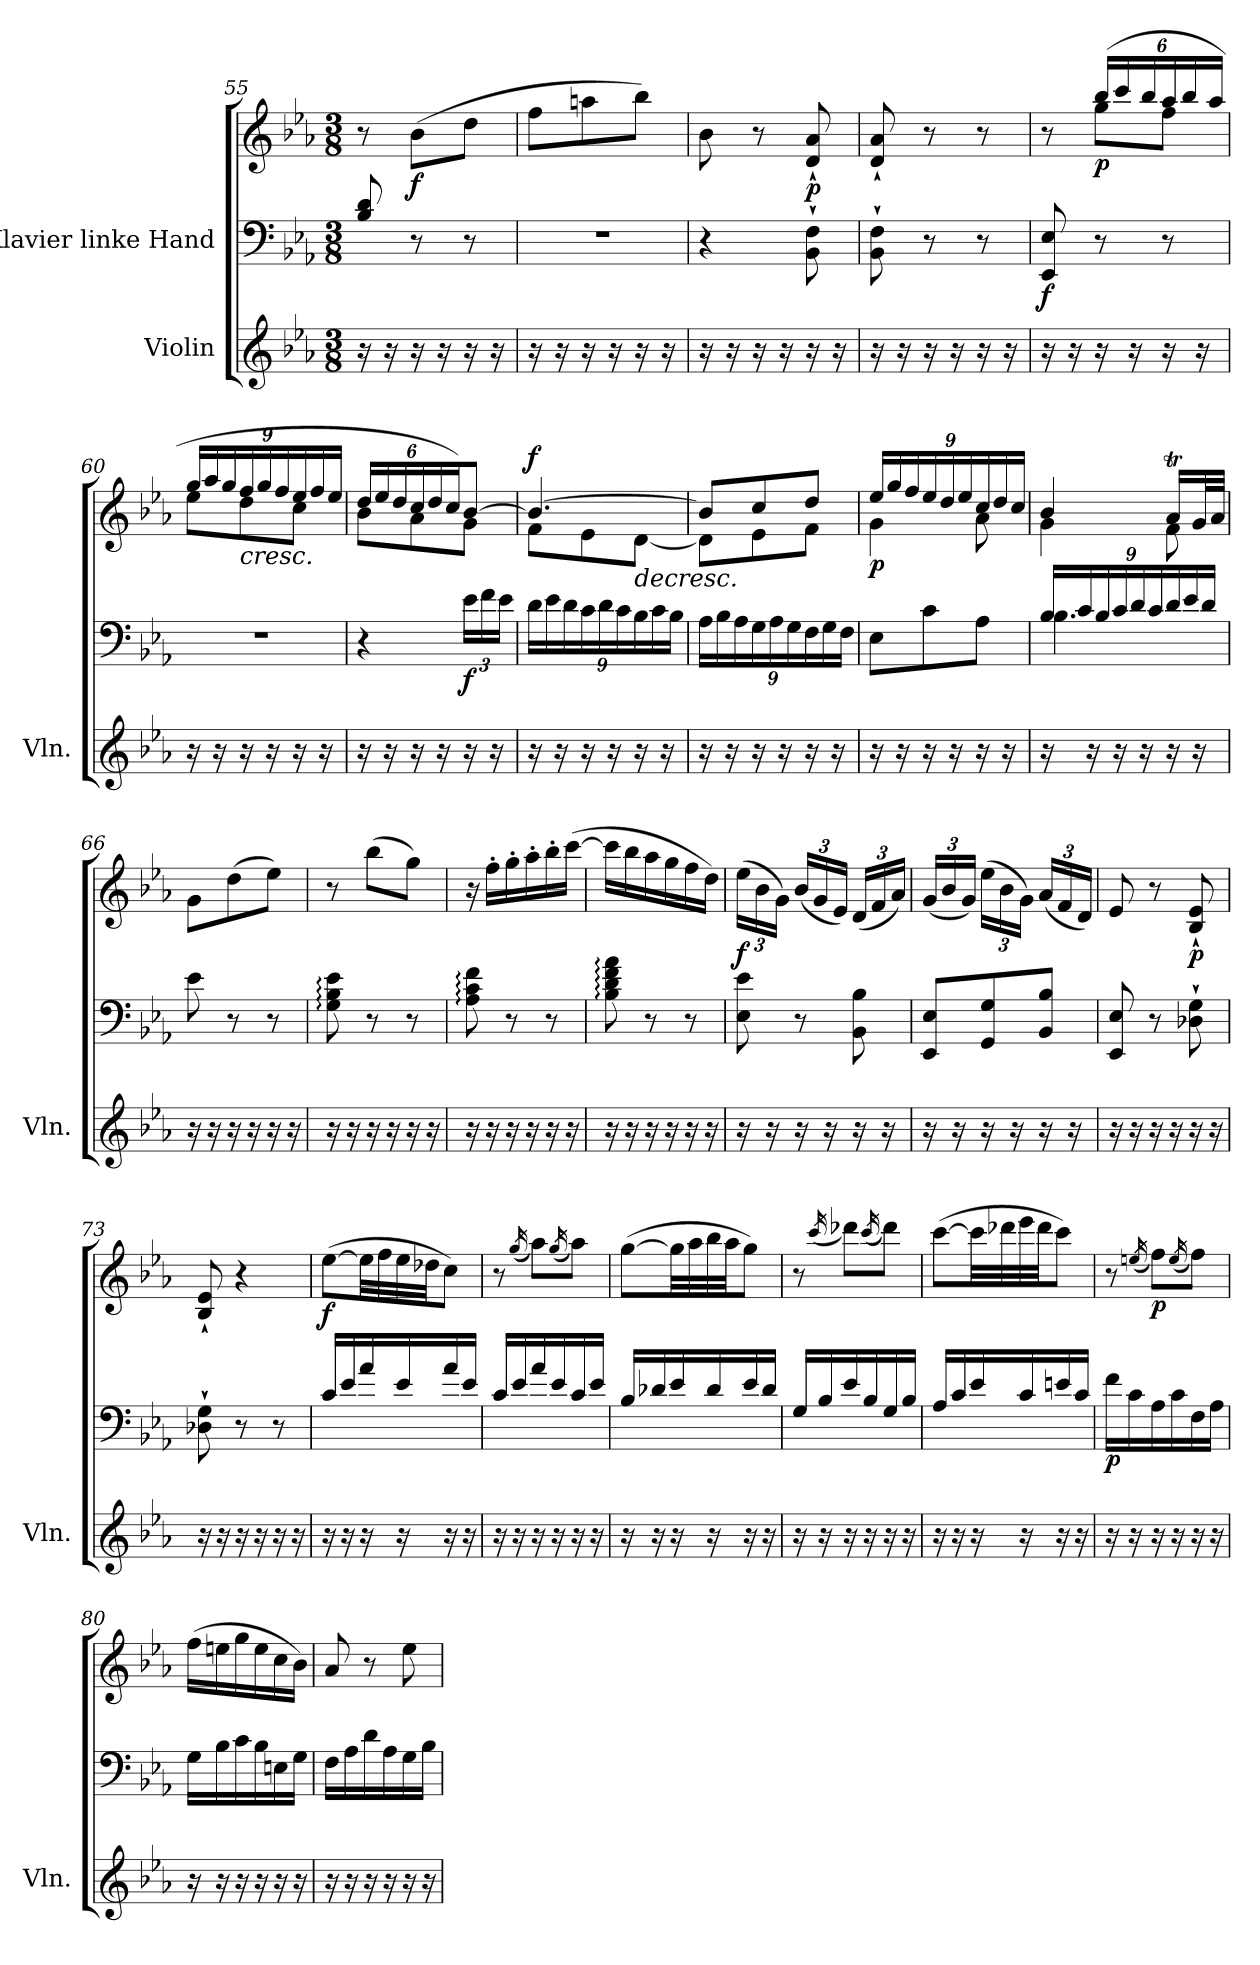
**kern	**kern	**kern	**dynam
*part2	*part1	*part1	*part1
*staff3	*staff2	*staff1	*staff1/2
*I"Violin	*I"Klavier linke Hand	*	*
*I'Vln.	*	*	*
*clefG2	*clefF4	*clefG2	*
*k[b-e-a-]	*k[b-e-a-]	*k[b-e-a-]	*
*M3/8	*M3/8	*M3/8	*
=55	=55	=55	=55
16r	8B-/ 8d/	8r	.
16r	.	.	.
!	!	!	!LO:DY:b
16r	8r	(>8b-\L	f
16r	.	.	.
16r	8r	8dd\J	.
16r	.	.	.
!!LO:LB:g=z
=56	=56	=56	=56
16r	4.r	8ff\L	.
16r	.	.	.
16r	.	8aan\	.
16r	.	.	.
16r	.	8bb-\J)	.
16r	.	.	.
=57	=57	=57	=57
16r	4r	8b-\	.
16r	.	.	.
16r	.	8r	.
16r	.	.	.
!	!	!	!LO:DY:b
16r	8BB-\` 8F\`	8d/` 8a-/`	p
16r	.	.	.
=58	=58	=58	=58
16r	8BB-\` 8F\`	8d/` 8a-/`	.
16r	.	.	.
16r	8r	8r	.
16r	.	.	.
16r	8r	8r	.
16r	.	.	.
=59	=59	=59	=59
*	*	*^	*
!	!	!	!	!LO:DY:b=2
16r	8EE-/ 8E-/	8r	8ryy	f
16r	.	.	.	.
*	*	*Xbrackettup	*	*
!	!	!	!	!LO:DY:b
16r	8r	(>24bb-/LL	8gg\L	p
.	.	24ccc/	.	.
16r	.	.	.	.
.	.	24bb-/	.	.
16r	8r	24aa-/	8ff\J	.
.	.	24bb-/	.	.
16r	.	.	.	.
.	.	24aa-/JJ	.	.
=60	=60	=60	=60	=60
16r	4.r	24gg/LL	8ee-\L	.
.	.	24aa-/	.	.
16r	.	.	.	.
.	.	24gg/	.	.
!	!	!LO:TX:b:i:t=cresc.	!	!
16r	.	24ff/	8dd\	.
.	.	24gg/	.	.
16r	.	.	.	.
.	.	24ff/	.	.
16r	.	24ee-/	8cc\J	.
.	.	24ff/	.	.
16r	.	.	.	.
.	.	24ee-/JJ	.	.
=61	=61	=61	=61	=61
16r	4r	24dd/LL	8b-\L	.
.	.	24ee-/	.	.
16r	.	.	.	.
.	.	24dd/	.	.
16r	.	24cc/	8a-\	.
.	.	24dd/	.	.
16r	.	.	.	.
.	.	24cc/J)	.	.
*	*Xbrackettup	*	*	*
!	!	!	!	!LO:DY:b=2
16r	24e-\LL	[8b-/J	8g\J	f
.	24f\	.	.	.
16r	.	.	.	.
.	24e-\JJ	.	.	.
!!LO:PB:g=z	!!
=62	=62	=62	=62	=62
!	!	!	!	!LO:DY:a
16r	24d\LL	4.b-/_	8f\L	f
.	24e-\	.	.	.
16r	.	.	.	.
.	24d\	.	.	.
16r	24c\	.	8e-\	.
.	24d\	.	.	.
16r	.	.	.	.
.	24c\	.	.	.
!	!	!	!LO:TX:b:i:t=decresc.	!
16r	24B-\	.	[8d\J	.
.	24c\	.	.	.
16r	.	.	.	.
.	24B-\JJ	.	.	.
=63	=63	=63	=63	=63
16r	24A-\LL	8b-/L]	8d\L]	.
.	24B-\	.	.	.
16r	.	.	.	.
.	24A-\	.	.	.
16r	24G\	8cc/	8e-\	.
.	24A-\	.	.	.
16r	.	.	.	.
.	24G\	.	.	.
16r	24F\	8dd/J	8f\J	.
.	24G\	.	.	.
16r	.	.	.	.
.	24F\JJ	.	.	.
=64	=64	=64	=64	=64
!	!	!	!	!LO:DY:b
16r	8E-\L	24ee-/LL	4g\	p
.	.	24gg/	.	.
16r	.	.	.	.
.	.	24ff/	.	.
16r	8c\	24ee-/	.	.
.	.	24dd/	.	.
16r	.	.	.	.
.	.	24ee-/	.	.
16r	8A-\J	24cc/	8a-\	.
.	.	24dd/	.	.
16r	.	.	.	.
.	.	24cc/JJ	.	.
=65	=65	=65	=65	=65
*	*^	*	*	*
16r	24B-/LL	4.B-\	4b-/	4g\	.
.	24c/	.	.	.	.
16r	.	.	.	.	.
.	24B-/	.	.	.	.
16r	24c/	.	.	.	.
.	24d/	.	.	.	.
16r	.	.	.	.	.
.	24c/	.	.	.	.
16r	24d/	.	16a-T/LL	8f\	.
.	24e-/	.	.	.	.
16r	.	.	32g/L	.	.
.	24d/JJ	.	.	.	.
.	.	.	32a-/JJJ	.	.
*	*v	*v	*	*	*
*	*	*v	*v	*
!!LO:LB:g=z
=66	=66	=66	=66
16r	8e-\	8g\L	.
16r	.	.	.
16r	8r	(>8dd\	.
16r	.	.	.
16r	8r	8ee-\J)	.
16r	.	.	.
=67	=67	=67	=67
16r	8G\: 8B-\: 8e-\:	8r	.
16r	.	.	.
16r	8r	(>8bb-\L	.
16r	.	.	.
16r	8r	8gg\J)	.
16r	.	.	.
=68	=68	=68	=68
16r	8A-\: 8c\: 8f\:	16r	.
16r	.	16ff'\LL	.
16r	8r	16gg'\	.
16r	.	16aa-'\	.
16r	8r	16bb-'\	.
16r	.	(>[16ccc\JJ	.
=69	=69	=69	=69
16r	8B-\: 8d\: 8f\: 8a-\:	16ccc\LL]	.
16r	.	16bb-\	.
16r	8r	16aa-\	.
16r	.	16gg\	.
16r	8r	16ff\	.
16r	.	16dd\JJ)	.
=70	=70	=70	=70
!	!	!	!LO:DY:a=2
16r	8E-\ 8e-\	(>24ee-\LL	f
.	.	24b-\	.
16r	.	.	.
.	.	24g\JJ)	.
16r	8r	(<24b-/LL	.
.	.	24g/	.
16r	.	.	.
.	.	24e-/JJ)	.
16r	8BB-\ 8B-\	(<24d/LL	.
.	.	24f/	.
16r	.	.	.
.	.	24a-/JJ)	.
=71	=71	=71	=71
16r	8EE-/ 8E-/L	(<24g/LL	.
.	.	24b-/	.
16r	.	.	.
.	.	24g/JJ)	.
16r	8GG/ 8G/	(>24ee-\LL	.
.	.	24b-\	.
16r	.	.	.
.	.	24g\JJ)	.
16r	8BB-/ 8B-/J	(<24a-/LL	.
.	.	24f/	.
16r	.	.	.
.	.	24d/JJ)	.
!!LO:LB:g=z
=72	=72	=72	=72
16r	8EE-/ 8E-/	8e-/	.
16r	.	.	.
16r	8r	8r	.
16r	.	.	.
!	!	!	!LO:DY:b
16r	8D-X\` 8G\`	8B-/` 8e-/`	p
16r	.	.	.
=73	=73	=73	=73
16r	8D-X\` 8G\`	8B-/` 8e-/`	.
16r	.	.	.
16r	8r	4r	.
16r	.	.	.
16r	8r	.	.
16r	.	.	.
=74	=74	=74	=74
!	!	!	!LO:DY:b
16r	16c/LL	(>[8ee-\L	f
16r	16e-/	.	.
16r	16a-/	32ee-\LL]	.
.	.	32ff\	.
16r	16e-/	32ee-\	.
.	.	32dd-X\JJ	.
16r	16a-/	8cc\J)	.
16r	16e-/JJ	.	.
=75	=75	=75	=75
16r	16c/LL	8r	.
16r	16e-/	.	.
.	.	(<16qgg/	.
16r	16a-/	8aa-\L)	.
16r	16e-/	.	.
.	.	(<16qgg/	.
16r	16c/	8aa-\J)	.
16r	16e-/JJ	.	.
=76	=76	=76	=76
16r	16B-/LL	(>[8gg\L	.
16r	16d-X/	.	.
16r	16e-/	32gg\LL]	.
.	.	32aa-\	.
16r	16d-/	32bb-\	.
.	.	32aa-\JJ	.
16r	16e-/	8gg\J)	.
16r	16d-/JJ	.	.
=77	=77	=77	=77
16r	16G/LL	8r	.
16r	16B-/	.	.
.	.	(<16qccc/	.
16r	16e-/	8ddd-X\L)	.
16r	16B-/	.	.
.	.	(<16qccc/	.
16r	16G/	8ddd-\J)	.
16r	16B-/JJ	.	.
!!LO:PB:g=z
=78	=78	=78	=78
16r	16A-/LL	(>[8ccc\L	.
16r	16c/	.	.
16r	16e-/	32ccc\LL]	.
.	.	32ddd-X\	.
16r	16c/	32eee-\	.
.	.	32ddd-\JJ	.
16r	16en/	8ccc\J)	.
16r	16c/JJ	.	.
=79	=79	=79	=79
!	!	!	!LO:DY:b=2
16r	16f\LL	8r	p
16r	16c\	.	.
.	.	(<16qeen/	.
!	!	!	!LO:DY:b
16r	16A-\	8ff\L)	p
16r	16c\	.	.
.	.	(<16qee/	.
16r	16F\	8ff\J)	.
16r	16A-\JJ	.	.
=80	=80	=80	=80
16r	16G\LL	(>16ff\LL	.
16r	16B-\	16een\	.
16r	16c\	16gg\	.
16r	16B-\	16ee\	.
16r	16En\	16cc\	.
16r	16G\JJ	16b-\JJ)	.
=81	=81	=81	=81
16r	16F\LL	8a-/	.
16r	16A-\	.	.
16r	16d\	8r	.
16r	16A-\	.	.
16r	16G\	8ee-\	.
16r	16B-\JJ	.	.
=	=	=	=
*-	*-	*-	*-
